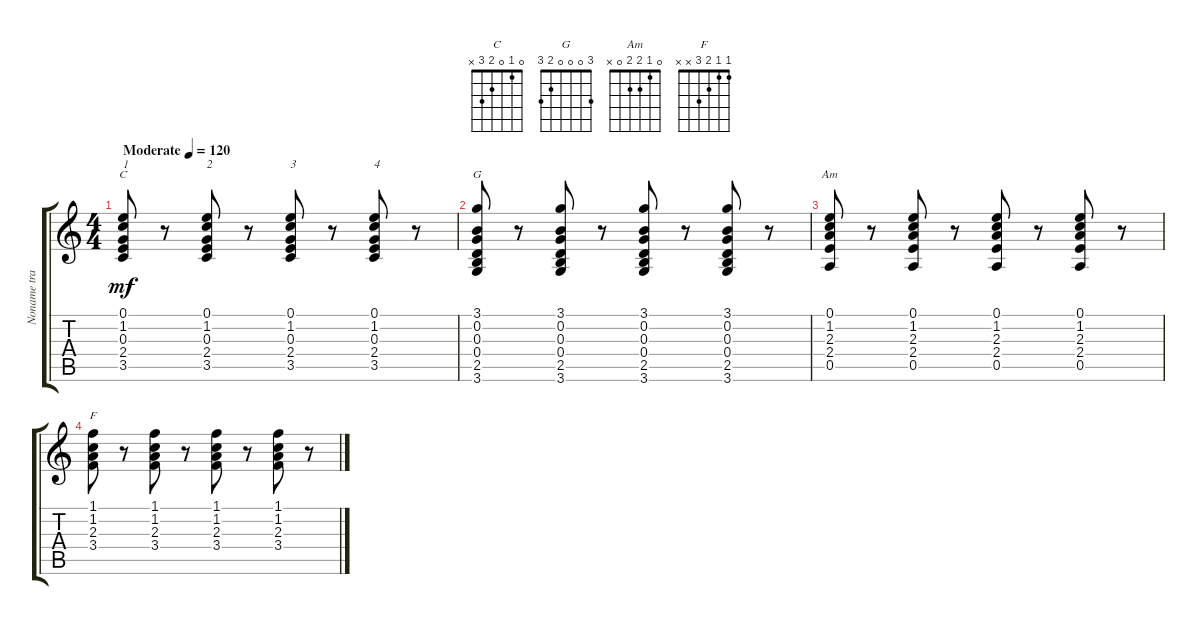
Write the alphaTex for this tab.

\track ("Noname track" "Noname tra") {instrument acousticguitarnylon}
\staff {score tabs}
\tuning (E4 B3 G3 D3 A2 E2) {hide}
\chord ("C" 0 1 0 2 3 x)
\chord ("G" 3 0 0 0 2 3)
\chord ("Am" 0 1 2 2 0 x)
\chord ("F" 1 1 2 3 x x)
\ts (4 4)
\tempo (120 "Moderate")
\clef g2
\ks c
(0.1 1.2 0.3 2.4 3.5).8{ch "C" txt "1" dy mf instrument acousticguitarnylon} r.8 (0.1 1.2 0.3 2.4 3.5).8{txt "2"} r.8 (0.1 1.2 0.3 2.4 3.5).8{txt "3"} r.8 (0.1 1.2 0.3 2.4 3.5).8{txt "4"} r.8 |
(3.1 0.2 0.3 0.4 2.5 3.6).8{ch "G"} r.8 (3.1 0.2 0.3 0.4 2.5 3.6).8 r.8 (3.1 0.2 0.3 0.4 2.5 3.6).8 r.8 (3.1 0.2 0.3 0.4 2.5 3.6).8 r.8 |
(0.1 1.2 2.3 2.4 0.5).8{ch "Am"} r.8 (0.1 1.2 2.3 2.4 0.5).8 r.8 (0.1 1.2 2.3 2.4 0.5).8 r.8 (0.1 1.2 2.3 2.4 0.5).8 r.8 |
(1.1 1.2 2.3 3.4).8{ch "F"} r.8 (1.1 1.2 2.3 3.4).8 r.8 (1.1 1.2 2.3 3.4).8 r.8 (1.1 1.2 2.3 3.4).8 r.8
